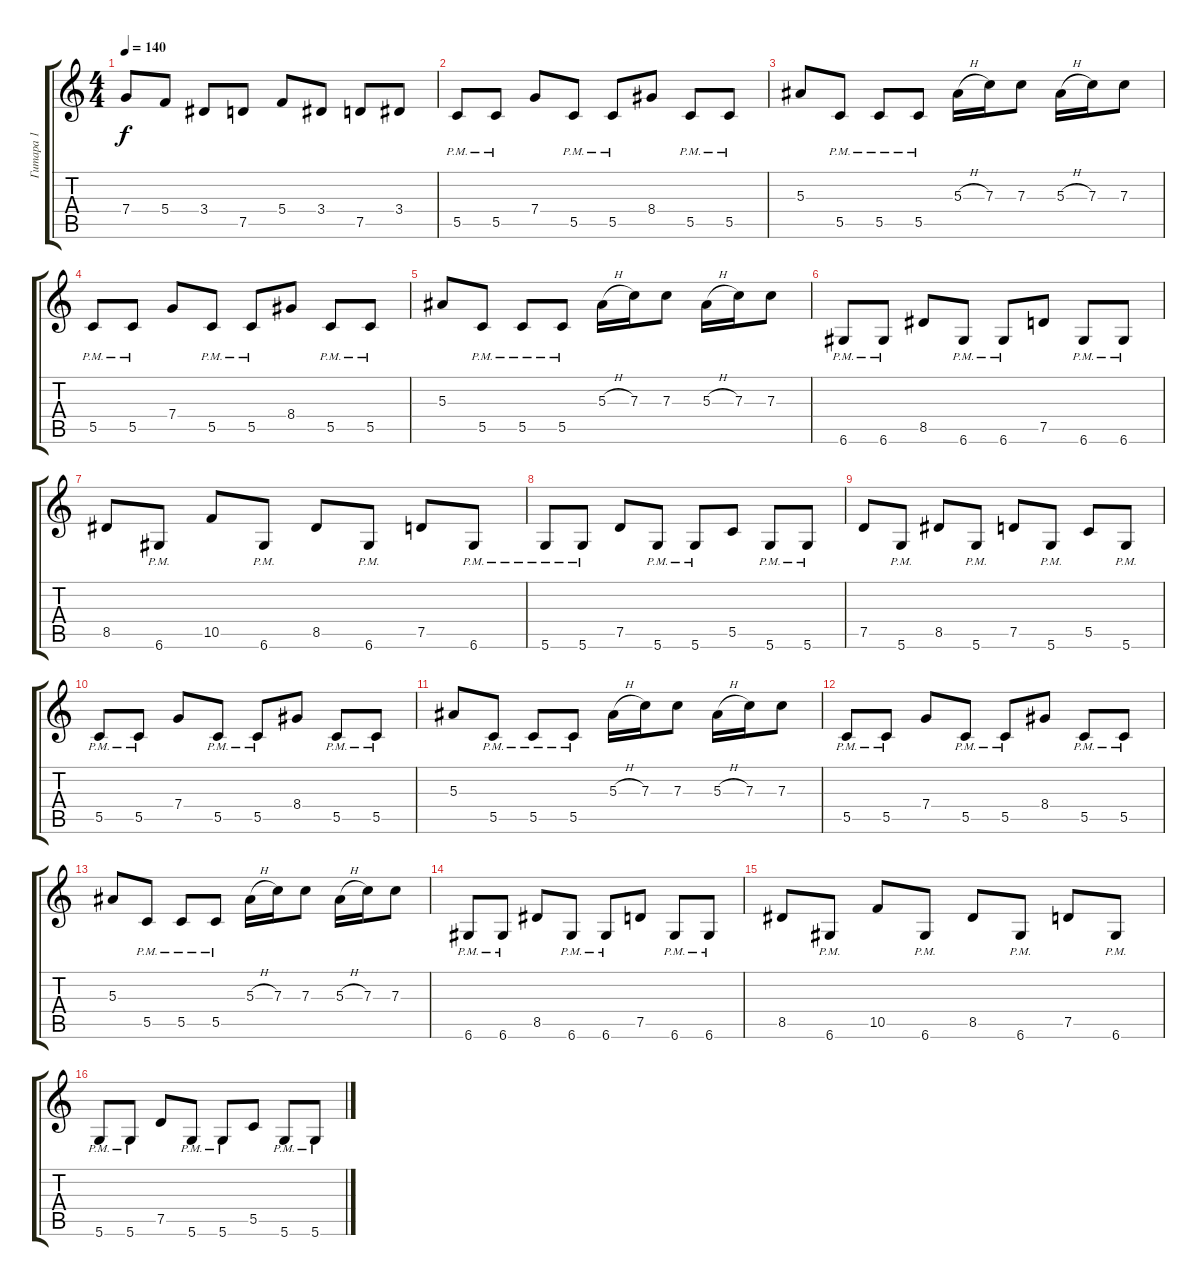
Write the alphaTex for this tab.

\track ("Гитара 1" "Гитара 1") {instrument overdrivenguitar}
\staff {score tabs}
\tuning (D4 A3 F3 C3 G2 D2) {hide}
\ts (4 4)
\tempo 140
\clef g2
\ks c
7.4.8{dy f} 5.4.8 3.4.8 7.5.8 5.4.8 3.4.8 7.5.8 3.4.8 |
5.5{pm}.8 5.5{pm}.8 7.4.8 5.5{pm}.8 5.5{pm}.8 8.4.8 5.5{pm}.8 5.5{pm}.8 |
5.3.8 5.5{pm}.8 5.5{pm}.8 5.5{pm}.8 5.3{h}.16 7.3.16 7.3.8 5.3{h}.16 7.3.16 7.3.8 |
5.5{pm}.8 5.5{pm}.8 7.4.8 5.5{pm}.8 5.5{pm}.8 8.4.8 5.5{pm}.8 5.5{pm}.8 |
5.3.8 5.5{pm}.8 5.5{pm}.8 5.5{pm}.8 5.3{h}.16 7.3.16 7.3.8 5.3{h}.16 7.3.16 7.3.8 |
6.6{pm}.8 6.6{pm}.8 8.5.8 6.6{pm}.8 6.6{pm}.8 7.5.8 6.6{pm}.8 6.6{pm}.8 |
8.5.8 6.6{pm}.8 10.5.8 6.6{pm}.8 8.5.8 6.6{pm}.8 7.5.8 6.6{pm}.8 |
5.6{pm}.8 5.6{pm}.8 7.5.8 5.6{pm}.8 5.6{pm}.8 5.5.8 5.6{pm}.8 5.6{pm}.8 |
7.5.8 5.6{pm}.8 8.5.8 5.6{pm}.8 7.5.8 5.6{pm}.8 5.5.8 5.6{pm}.8 |
5.5{pm}.8 5.5{pm}.8 7.4.8 5.5{pm}.8 5.5{pm}.8 8.4.8 5.5{pm}.8 5.5{pm}.8 |
5.3.8 5.5{pm}.8 5.5{pm}.8 5.5{pm}.8 5.3{h}.16 7.3.16 7.3.8 5.3{h}.16 7.3.16 7.3.8 |
5.5{pm}.8 5.5{pm}.8 7.4.8 5.5{pm}.8 5.5{pm}.8 8.4.8 5.5{pm}.8 5.5{pm}.8 |
5.3.8 5.5{pm}.8 5.5{pm}.8 5.5{pm}.8 5.3{h}.16 7.3.16 7.3.8 5.3{h}.16 7.3.16 7.3.8 |
6.6{pm}.8 6.6{pm}.8 8.5.8 6.6{pm}.8 6.6{pm}.8 7.5.8 6.6{pm}.8 6.6{pm}.8 |
8.5.8 6.6{pm}.8 10.5.8 6.6{pm}.8 8.5.8 6.6{pm}.8 7.5.8 6.6{pm}.8 |
5.6{pm}.8 5.6{pm}.8 7.5.8 5.6{pm}.8 5.6{pm}.8 5.5.8 5.6{pm}.8 5.6{pm}.8
